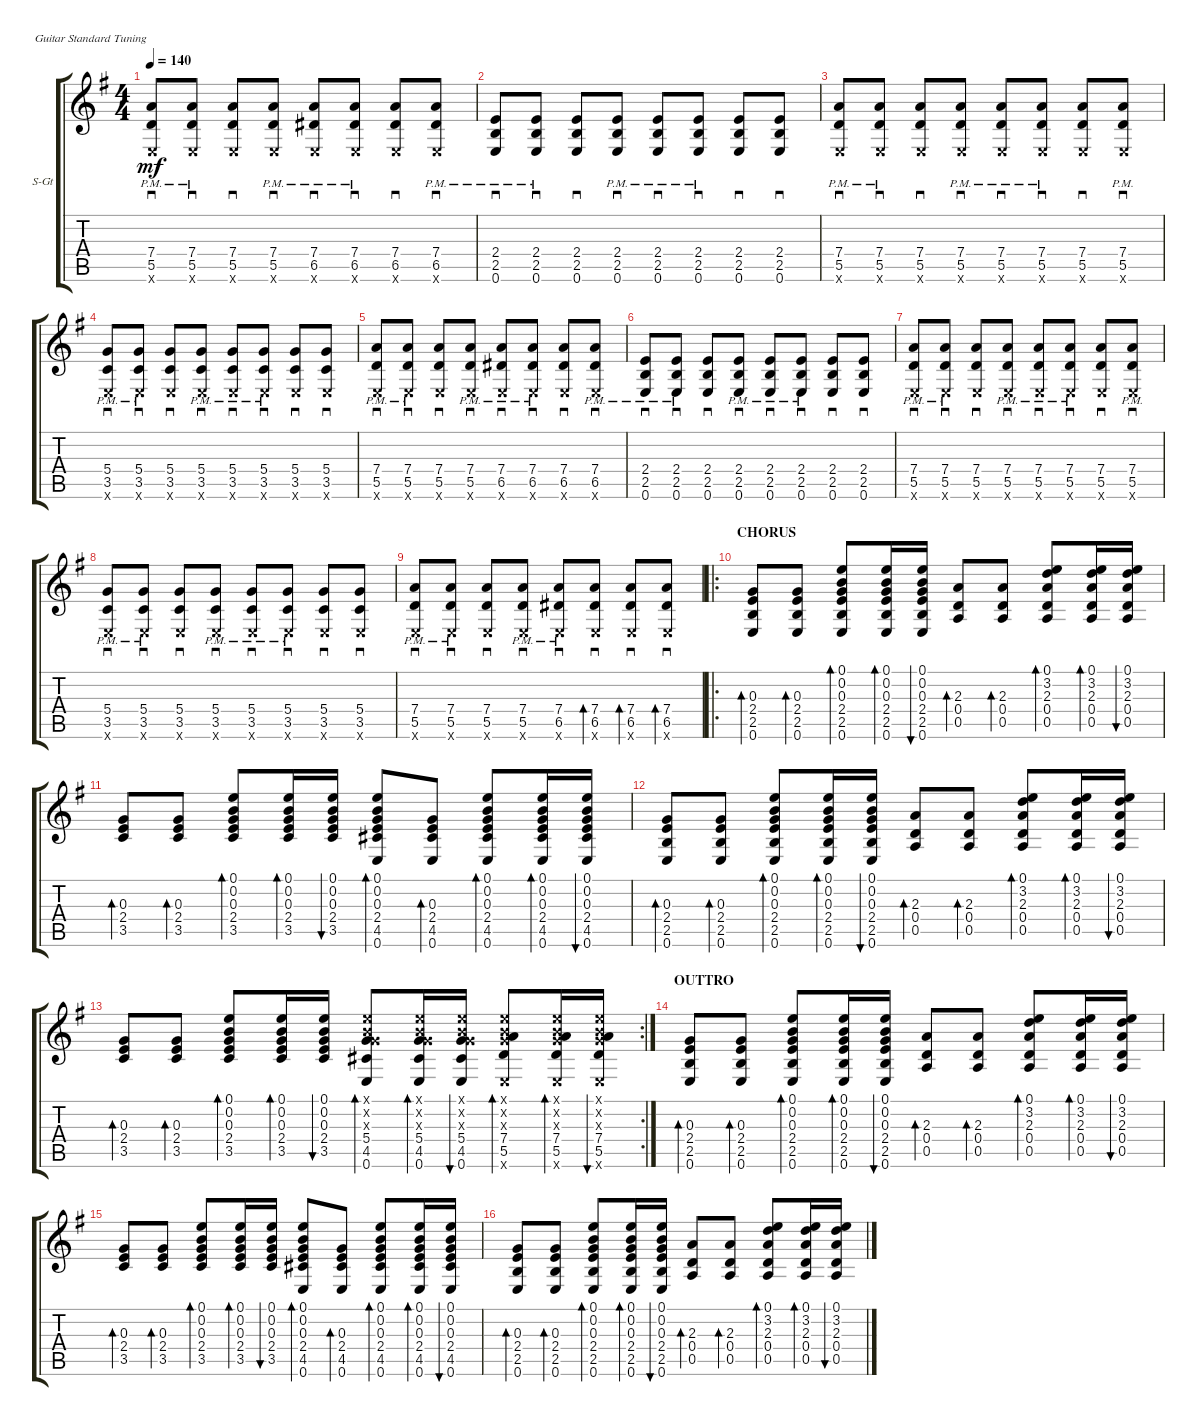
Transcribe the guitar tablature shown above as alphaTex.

\defaultSystemsLayout 4
\bracketExtendMode groupsimilarinstruments
\firstSystemTrackNameOrientation horizontal
\otherSystemsTrackNameOrientation horizontal
\track ("Steel Guitar" "S-Gt") {instrument acousticguitarsteel}
\staff {score tabs}
\tuning (E4 B3 G3 D3 A2 E2)
\ts (4 4)
\tempo 140
\clef g2
\ks eminor
(0.6{pm x} 5.5{pm} 7.4{pm}).8{sd dy mf} (0.6{pm x} 5.5{pm} 7.4{pm}).8{sd} (0.6{x} 5.5 7.4).8{sd} (0.6{pm x} 5.5{pm} 7.4{pm}).8{sd} (0.6{pm x} 6.5{pm} 7.4{pm}).8{sd} (0.6{pm x} 6.5{pm} 7.4{pm}).8{sd} (0.6{x} 6.5 7.4).8{sd} (0.6{pm x} 6.5{pm} 7.4{pm}).8{sd} |
(0.6{pm} 2.5{pm} 2.4{pm}).8{sd} (0.6{pm} 2.5{pm} 2.4{pm}).8{sd} (0.6 2.5 2.4).8{sd} (0.6{pm} 2.5{pm} 2.4{pm}).8{sd} (0.6{pm} 2.5{pm} 2.4{pm}).8{sd} (0.6{pm} 2.5{pm} 2.4{pm}).8{sd} (0.6 2.5 2.4).8{sd} (0.6 2.5 2.4).8{sd} |
(0.6{pm x} 5.5{pm} 7.4{pm}).8{sd} (0.6{pm x} 5.5{pm} 7.4{pm}).8{sd} (0.6{x} 5.5 7.4).8{sd} (0.6{pm x} 5.5{pm} 7.4{pm}).8{sd} (0.6{pm x} 5.5{pm} 7.4{pm}).8{sd} (0.6{pm x} 5.5{pm} 7.4{pm}).8{sd} (0.6{x} 5.5 7.4).8{sd} (0.6{pm x} 5.5{pm} 7.4{pm}).8{sd} |
(0.6{pm x} 3.5{pm} 5.4{pm}).8{sd} (0.6{pm x} 3.5{pm} 5.4{pm}).8{sd} (0.6{x} 3.5 5.4).8{sd} (0.6{pm x} 3.5{pm} 5.4{pm}).8{sd} (0.6{pm x} 3.5{pm} 5.4{pm}).8{sd} (0.6{pm x} 3.5{pm} 5.4{pm}).8{sd} (0.6{x} 3.5 5.4).8{sd} (0.6{x} 3.5 5.4).8{sd} |
(0.6{pm x} 5.5{pm} 7.4{pm}).8{sd} (0.6{pm x} 5.5{pm} 7.4{pm}).8{sd} (0.6{x} 5.5 7.4).8{sd} (0.6{pm x} 5.5{pm} 7.4{pm}).8{sd} (0.6{pm x} 6.5{pm} 7.4{pm}).8{sd} (0.6{pm x} 6.5{pm} 7.4{pm}).8{sd} (0.6{x} 6.5 7.4).8{sd} (0.6{pm x} 6.5{pm} 7.4{pm}).8{sd} |
(0.6{pm} 2.5{pm} 2.4{pm}).8{sd} (0.6{pm} 2.5{pm} 2.4{pm}).8{sd} (0.6 2.5 2.4).8{sd} (0.6{pm} 2.5{pm} 2.4{pm}).8{sd} (0.6{pm} 2.5{pm} 2.4{pm}).8{sd} (0.6{pm} 2.5{pm} 2.4{pm}).8{sd} (0.6 2.5 2.4).8{sd} (0.6 2.5 2.4).8{sd} |
(0.6{pm x} 5.5{pm} 7.4{pm}).8{sd} (0.6{pm x} 5.5{pm} 7.4{pm}).8{sd} (0.6{x} 5.5 7.4).8{sd} (0.6{pm x} 5.5{pm} 7.4{pm}).8{sd} (0.6{pm x} 5.5{pm} 7.4{pm}).8{sd} (0.6{pm x} 5.5{pm} 7.4{pm}).8{sd} (0.6{x} 5.5 7.4).8{sd} (0.6{pm x} 5.5{pm} 7.4{pm}).8{sd} |
(0.6{pm x} 3.5{pm} 5.4{pm}).8{sd} (0.6{pm x} 3.5{pm} 5.4{pm}).8{sd} (0.6{x} 3.5 5.4).8{sd} (0.6{pm x} 3.5{pm} 5.4{pm}).8{sd} (0.6{pm x} 3.5{pm} 5.4{pm}).8{sd} (0.6{pm x} 3.5{pm} 5.4{pm}).8{sd} (0.6{x} 3.5 5.4).8{sd} (0.6{x} 3.5 5.4).8{sd} |
(0.6{pm x} 5.5{pm} 7.4{pm}).8{sd} (0.6{pm x} 5.5{pm} 7.4{pm}).8{sd} (0.6{x} 5.5 7.4).8{sd} (0.6{pm x} 5.5{pm} 7.4{pm}).8{sd} (0.6{pm x} 6.5{pm} 7.4{pm}).8{sd} (0.6{x} 6.5 7.4).8{sd bd 30} (0.6{x} 6.5 7.4).8{sd bd 30} (0.6{x} 6.5 7.4).8{sd bd 30} |
\ro
\section ("" "CHORUS ")
(0.6 2.5 2.4 0.3).8{bd 30} (0.6 2.5 2.4 0.3).8{bd 30} (0.6 2.5 2.4 0.3 0.2 0.1).8{bd 30} (0.6 2.5 2.4 0.3 0.2 0.1).16{bd 30} (0.6 2.5 2.4 0.3 0.2 0.1).16{bu 30} (0.5 0.4 2.3).8{bd 30} (0.5 0.4 2.3).8{bd 30} (0.5 0.4 2.3 3.2 0.1).8{bd 30} (0.5 0.4 2.3 3.2 0.1).16{bd 30} (0.5 0.4 2.3 3.2 0.1).16{bu 30} |
(3.5 2.4 0.3).8{bd 30} (3.5 2.4 0.3).8{bd 30} (3.5 2.4 0.3 0.2 0.1).8{bd 30} (3.5 2.4 0.3 0.2 0.1).16{bd 30} (3.5 2.4 0.3 0.2 0.1).16{bu 30} (0.6 4.5 2.4 0.3 0.2 0.1).8{bd 30} (0.6 4.5 2.4 0.3).8{bd 30} (0.6 4.5 2.4 0.3 0.2 0.1).8{bd 30} (0.6 4.5 2.4 0.3 0.2 0.1).16{bd 30} (0.6 4.5 2.4 0.3 0.2 0.1).16{bu 30} |
(0.6 2.5 2.4 0.3).8{bd 30} (0.6 2.5 2.4 0.3).8{bd 30} (0.6 2.5 2.4 0.3 0.2 0.1).8{bd 30} (0.6 2.5 2.4 0.3 0.2 0.1).16{bd 30} (0.6 2.5 2.4 0.3 0.2 0.1).16{bu 30} (0.5 0.4 2.3).8{bd 30} (0.5 0.4 2.3).8{bd 30} (0.5 0.4 2.3 3.2 0.1).8{bd 30} (0.5 0.4 2.3 3.2 0.1).16{bd 30} (0.5 0.4 2.3 3.2 0.1).16{bu 30} |
\rc 2
(3.5 2.4 0.3).8{bd 30} (3.5 2.4 0.3).8{bd 30} (3.5 2.4 0.3 0.2 0.1).8{bd 30} (3.5 2.4 0.3 0.2 0.1).16{bd 30} (3.5 2.4 0.3 0.2 0.1).16{bu 30} (0.6 4.5 5.4 0.2{x} 0.1{x} 0.3{x}).8{bd 30} (0.6 4.5 5.4 0.3{x} 0.2{x} 0.1{x}).16{bd 30} (0.6 4.5 5.4 0.3{x} 0.2{x} 0.1{x}).16{bu 30} (0.6{x} 5.5 7.4 0.3{x} 0.2{x} 0.1{x}).8{bd 30} (0.6{x} 5.5 7.4 0.3{x} 0.2{x} 0.1{x}).16{bd 30} (0.6{x} 5.5 7.4 0.3{x} 0.2{x} 0.1{x}).16{bu 30} |
\section ("" "OUTTRO")
(0.6 2.5 2.4 0.3).8{bd 30} (0.6 2.5 2.4 0.3).8{bd 30} (0.6 2.5 2.4 0.3 0.2 0.1).8{bd 30} (0.6 2.5 2.4 0.3 0.2 0.1).16{bd 30} (0.6 2.5 2.4 0.3 0.2 0.1).16{bu 30} (0.5 0.4 2.3).8{bd 30} (0.5 0.4 2.3).8{bd 30} (0.5 0.4 2.3 3.2 0.1).8{bd 30} (0.5 0.4 2.3 3.2 0.1).16{bd 30} (0.5 0.4 2.3 3.2 0.1).16{bu 30} |
(3.5 2.4 0.3).8{bd 30} (3.5 2.4 0.3).8{bd 30} (3.5 2.4 0.3 0.2 0.1).8{bd 30} (3.5 2.4 0.3 0.2 0.1).16{bd 30} (3.5 2.4 0.3 0.2 0.1).16{bu 30} (0.6 4.5 2.4 0.3 0.2 0.1).8{bd 30} (0.6 4.5 2.4 0.3).8{bd 30} (0.6 4.5 2.4 0.3 0.2 0.1).8{bd 30} (0.6 4.5 2.4 0.3 0.2 0.1).16{bd 30} (0.6 4.5 2.4 0.3 0.2 0.1).16{bu 30} |
(0.6 2.5 2.4 0.3).8{bd 30} (0.6 2.5 2.4 0.3).8{bd 30} (0.6 2.5 2.4 0.3 0.2 0.1).8{bd 30} (0.6 2.5 2.4 0.3 0.2 0.1).16{bd 30} (0.6 2.5 2.4 0.3 0.2 0.1).16{bu 30} (0.5 0.4 2.3).8{bd 30} (0.5 0.4 2.3).8{bd 30} (0.5 0.4 2.3 3.2 0.1).8{bd 30} (0.5 0.4 2.3 3.2 0.1).16{bd 30} (0.5 0.4 2.3 3.2 0.1).16{bu 30}
